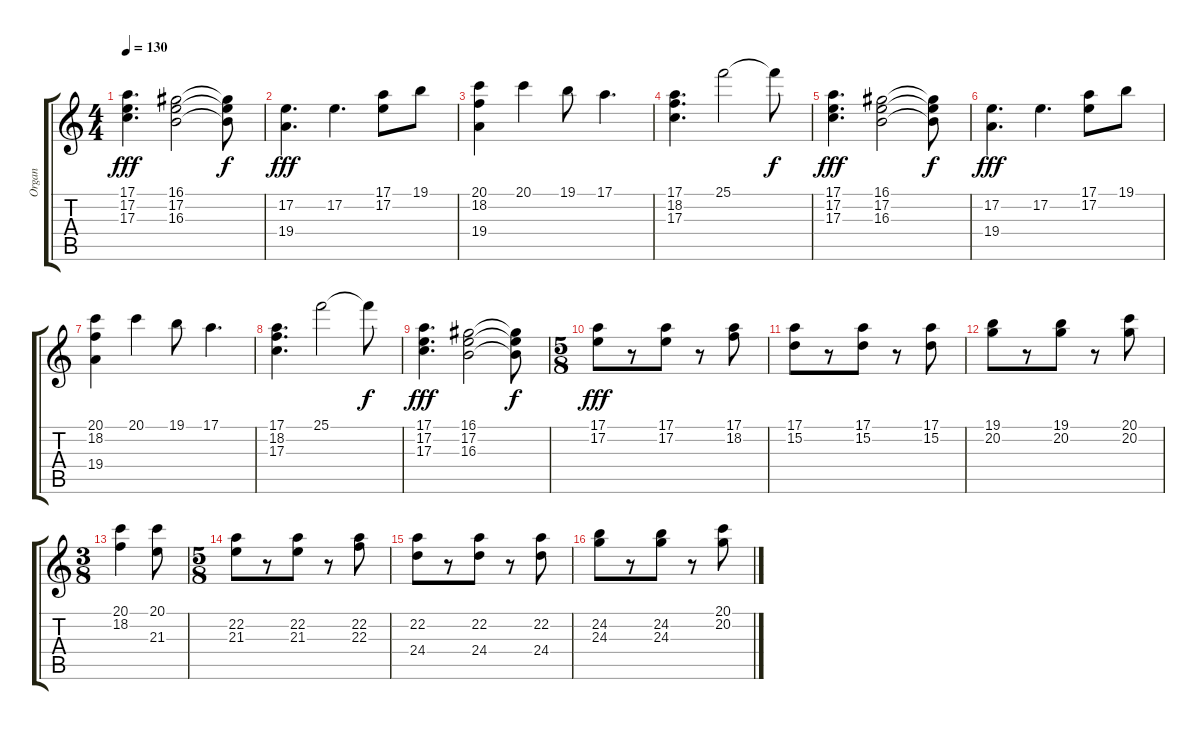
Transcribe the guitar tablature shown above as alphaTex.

\track ("Organ" "Organ") {instrument rockorgan}
\staff {score tabs}
\tuning (E4 B3 G3 D3 A2 E2) {hide}
\ts (4 4)
\tempo 130
\clef g2
\ks c
(17.1 17.2 17.3).4{d dy fff} (16.1 17.2 16.3).2 (16.1{t} 17.2{t} 16.3{t}).8{dy f} |
(17.2 19.4).4{d dy fff} 17.2.4{d} (17.1 17.2).8 19.1.8 |
(20.1 18.2 19.4).4 20.1.4 19.1.8 17.1.4{d} |
(17.1 18.2 17.3).4{d} 25.1.2 25.1{t}.8{dy f} |
(17.1 17.2 17.3).4{d dy fff} (16.1 17.2 16.3).2 (16.1{t} 17.2{t} 16.3{t}).8{dy f} |
(17.2 19.4).4{d dy fff} 17.2.4{d} (17.1 17.2).8 19.1.8 |
(20.1 18.2 19.4).4 20.1.4 19.1.8 17.1.4{d} |
(17.1 18.2 17.3).4{d} 25.1.2 25.1{t}.8{dy f} |
(17.1 17.2 17.3).4{d dy fff} (16.1 17.2 16.3).2 (16.1{t} 17.2{t} 16.3{t}).8{dy f} |
\ts (5 8)
(17.1 17.2).8{dy fff} r.8 (17.1 17.2).8 r.8 (17.1 18.2).8 |
(17.1 15.2).8 r.8 (17.1 15.2).8 r.8 (17.1 15.2).8 |
(19.1 20.2).8 r.8 (19.1 20.2).8 r.8 (20.1 20.2).8 |
\ts (3 8)
(20.1 18.2).4 (20.1 21.3).8 |
\ts (5 8)
(22.2 21.3).8 r.8 (22.2 21.3).8 r.8 (22.2 22.3).8 |
(22.2 24.4).8 r.8 (22.2 24.4).8 r.8 (22.2 24.4).8 |
(24.2 24.3).8 r.8 (24.2 24.3).8 r.8 (20.1 20.2).8
